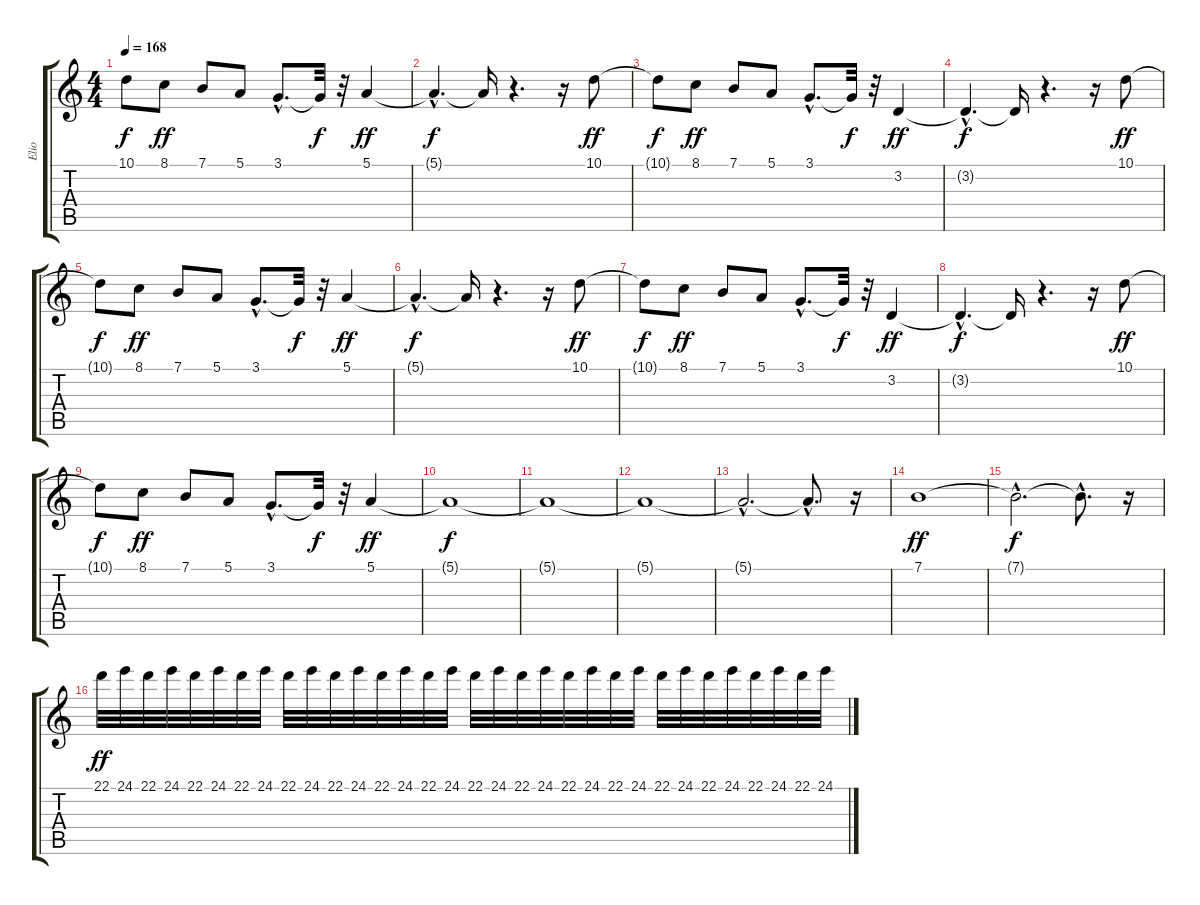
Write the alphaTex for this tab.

\track ("Elio" "Elio") {instrument flute}
\staff {score tabs}
\tuning (E4 B3 G3 D3 A2 E2) {hide}
\ts (4 4)
\tempo 168
\clef g2
\ks c
10.1{t}.8{dy f} 8.1.8{dy ff} 7.1.8 5.1.8 3.1{hac}.8{d} 3.1{t}.32{dy f} r.32 5.1.4{dy ff} |
5.1{hac t}.4{d dy f} 5.1{t}.16 r.4{d} r.16 10.1.8{dy ff} |
10.1{t}.8{dy f} 8.1.8{dy ff} 7.1.8 5.1.8 3.1{hac}.8{d} 3.1{t}.32{dy f} r.32 3.2.4{dy ff} |
3.2{hac t}.4{d dy f} 3.2{t}.16 r.4{d} r.16 10.1.8{dy ff} |
10.1{t}.8{dy f} 8.1.8{dy ff} 7.1.8 5.1.8 3.1{hac}.8{d} 3.1{t}.32{dy f} r.32 5.1.4{dy ff} |
5.1{hac t}.4{d dy f} 5.1{t}.16 r.4{d} r.16 10.1.8{dy ff} |
10.1{t}.8{dy f} 8.1.8{dy ff} 7.1.8 5.1.8 3.1{hac}.8{d} 3.1{t}.32{dy f} r.32 3.2.4{dy ff} |
3.2{hac t}.4{d dy f} 3.2{t}.16 r.4{d} r.16 10.1.8{dy ff} |
10.1{t}.8{dy f} 8.1.8{dy ff} 7.1.8 5.1.8 3.1{hac}.8{d} 3.1{t}.32{dy f} r.32 5.1.4{dy ff} |
5.1{t}.1{dy f} |
5.1{t}.1 |
5.1{t}.1 |
5.1{hac t}.2{d} 5.1{hac t}.8{d} r.16 |
7.1.1{dy ff} |
7.1{hac t}.2{d dy f} 7.1{hac t}.8{d} r.16 |
22.1.32{dy ff} 24.1.32 22.1.32 24.1.32 22.1.32 24.1.32 22.1.32 24.1.32 22.1.32 24.1.32 22.1.32 24.1.32 22.1.32 24.1.32 22.1.32 24.1.32 22.1.32 24.1.32 22.1.32 24.1.32 22.1.32 24.1.32 22.1.32 24.1.32 22.1.32 24.1.32 22.1.32 24.1.32 22.1.32 24.1.32 22.1.32 24.1.32
